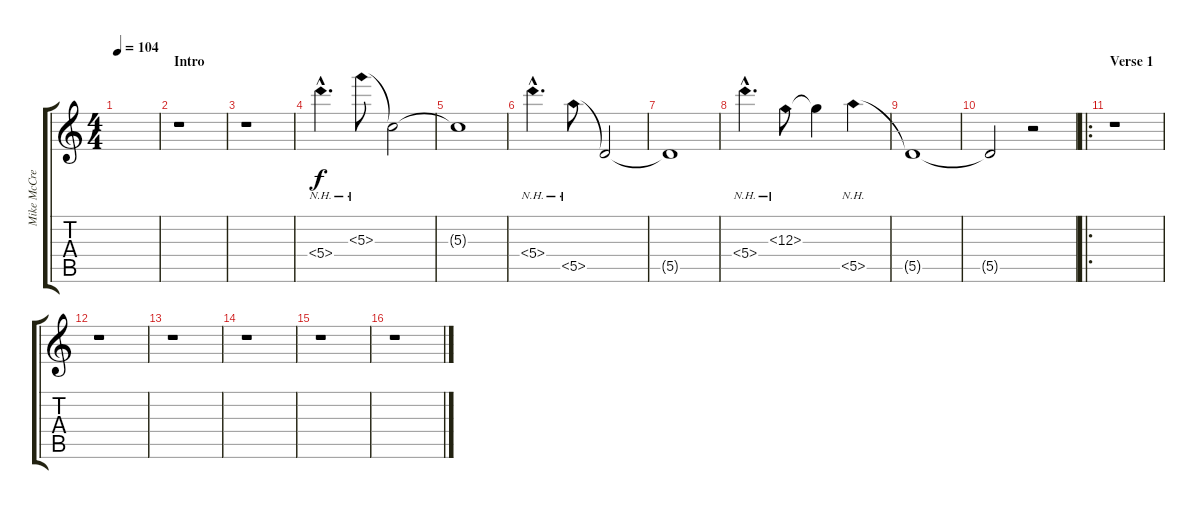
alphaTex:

\track ("Mike McCready Gtr 2" "Mike McCre") {instrument distortionguitar}
\staff {score tabs}
\tuning (E4 B3 G3 D3 A2 E2) {hide}
\ts (4 4)
\tempo 104
\clef g2
\ks c
|
\section ("" "Intro")
r.1 |
r.1 |
5.4{nh hac}.4{d} 5.3{nh}.8 5.3{t}.2 |
5.3{t}.1 |
5.4{nh hac}.4{d} 5.5{nh}.8 5.5{t}.2 |
\section ("" "")
5.5{t}.1 |
5.4{nh hac}.4{d} 12.3{nh}.8 12.3{t}.4 5.5{nh}.4 |
5.5{t}.1 |
5.5{t}.2 r.2 |
\ro
\section ("" "Verse 1")
r.1 |
r.1 |
r.1 |
r.1 |
r.1 |
r.1
